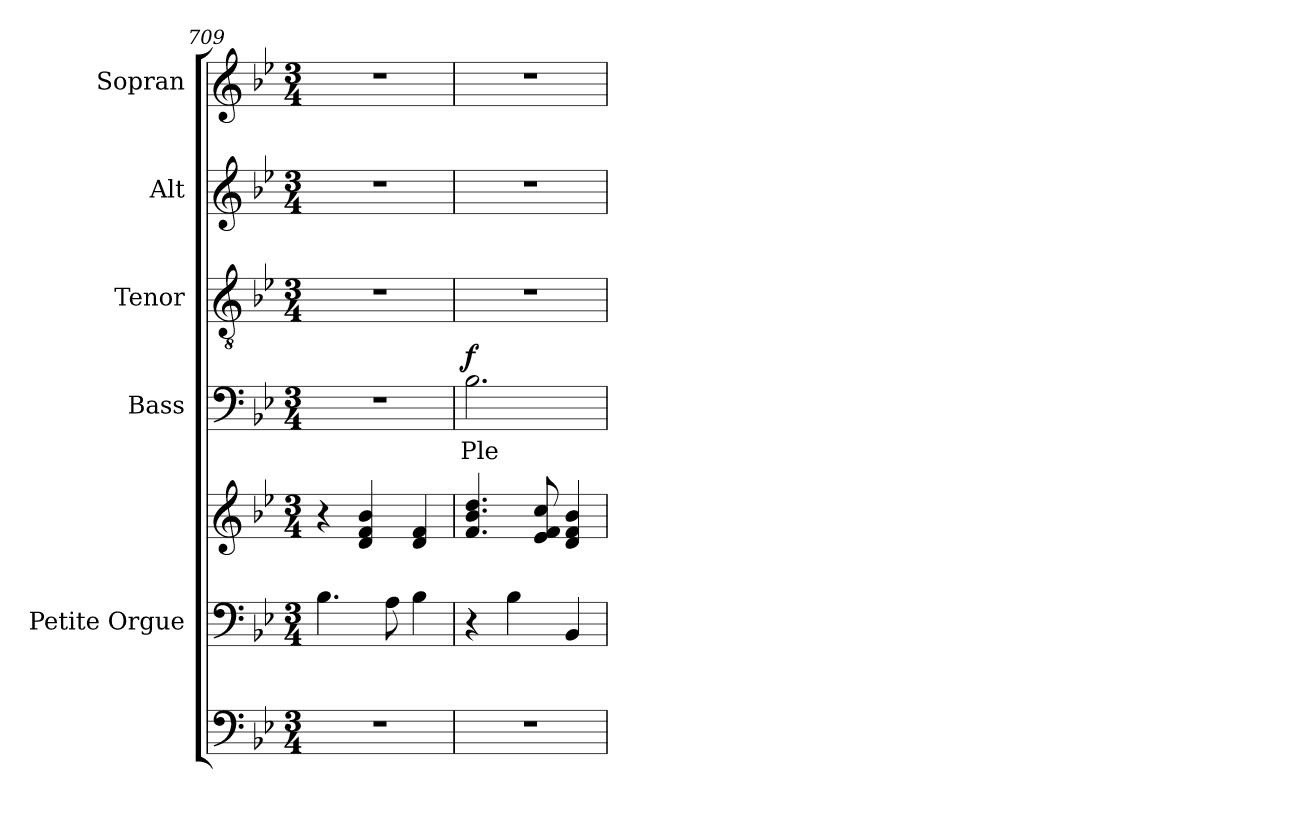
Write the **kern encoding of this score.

**kern	**kern	**kern	**kern	**text	**dynam	**kern	**kern	**kern
*part6	*part5	*part5	*part4	*part4	*part4	*part3	*part2	*part1
*staff7	*staff6	*staff5	*staff4	*staff4	*staff4	*staff3	*staff2	*staff1
*	*I"Petite Orgue	*	*I"Bass	*	*	*I"Tenor	*I"Alt	*I"Sopran
*	*I'Org. 1	*	*I'B.	*	*	*I'T.	*I'A.	*I'S.
*clefF4	*clefF4	*clefG2	*clefF4	*	*	*clefGv2	*clefG2	*clefG2
*k[b-e-]	*k[b-e-]	*k[b-e-]	*k[b-e-]	*	*	*k[b-e-]	*k[b-e-]	*k[b-e-]
*B-:	*B-:	*B-:	*B-:	*	*	*B-:	*B-:	*B-:
*M3/4	*M3/4	*M3/4	*M3/4	*	*	*M3/4	*M3/4	*M3/4
=709	=709	=709	=709	=709	=709	=709	=709	=709
2.r	4.B-\	4r	2.r	.	.	2.r	2.r	2.r
.	.	4d/ 4f/ 4b-/	.	.	.	.	.	.
.	8A\	.	.	.	.	.	.	.
.	4B-\	4d/ 4f/	.	.	.	.	.	.
=710	=710	=710	=710	=710	=710	=710	=710	=710
!	!	!	!	!LO:LY:b	!LO:DY:a	!	!	!
2.r	4r	4.f/ 4.b-/ 4.dd/	2.B-\	Ple-	f	2.r	2.r	2.r
.	4B-\	.	.	.	.	.	.	.
.	.	8e-/ 8f/ 8cc/	.	.	.	.	.	.
.	4BB-/	4d/ 4f/ 4b-/	.	.	.	.	.	.
=	=	=	=	=	=	=	=	=
*-	*-	*-	*-	*-	*-	*-	*-	*-
